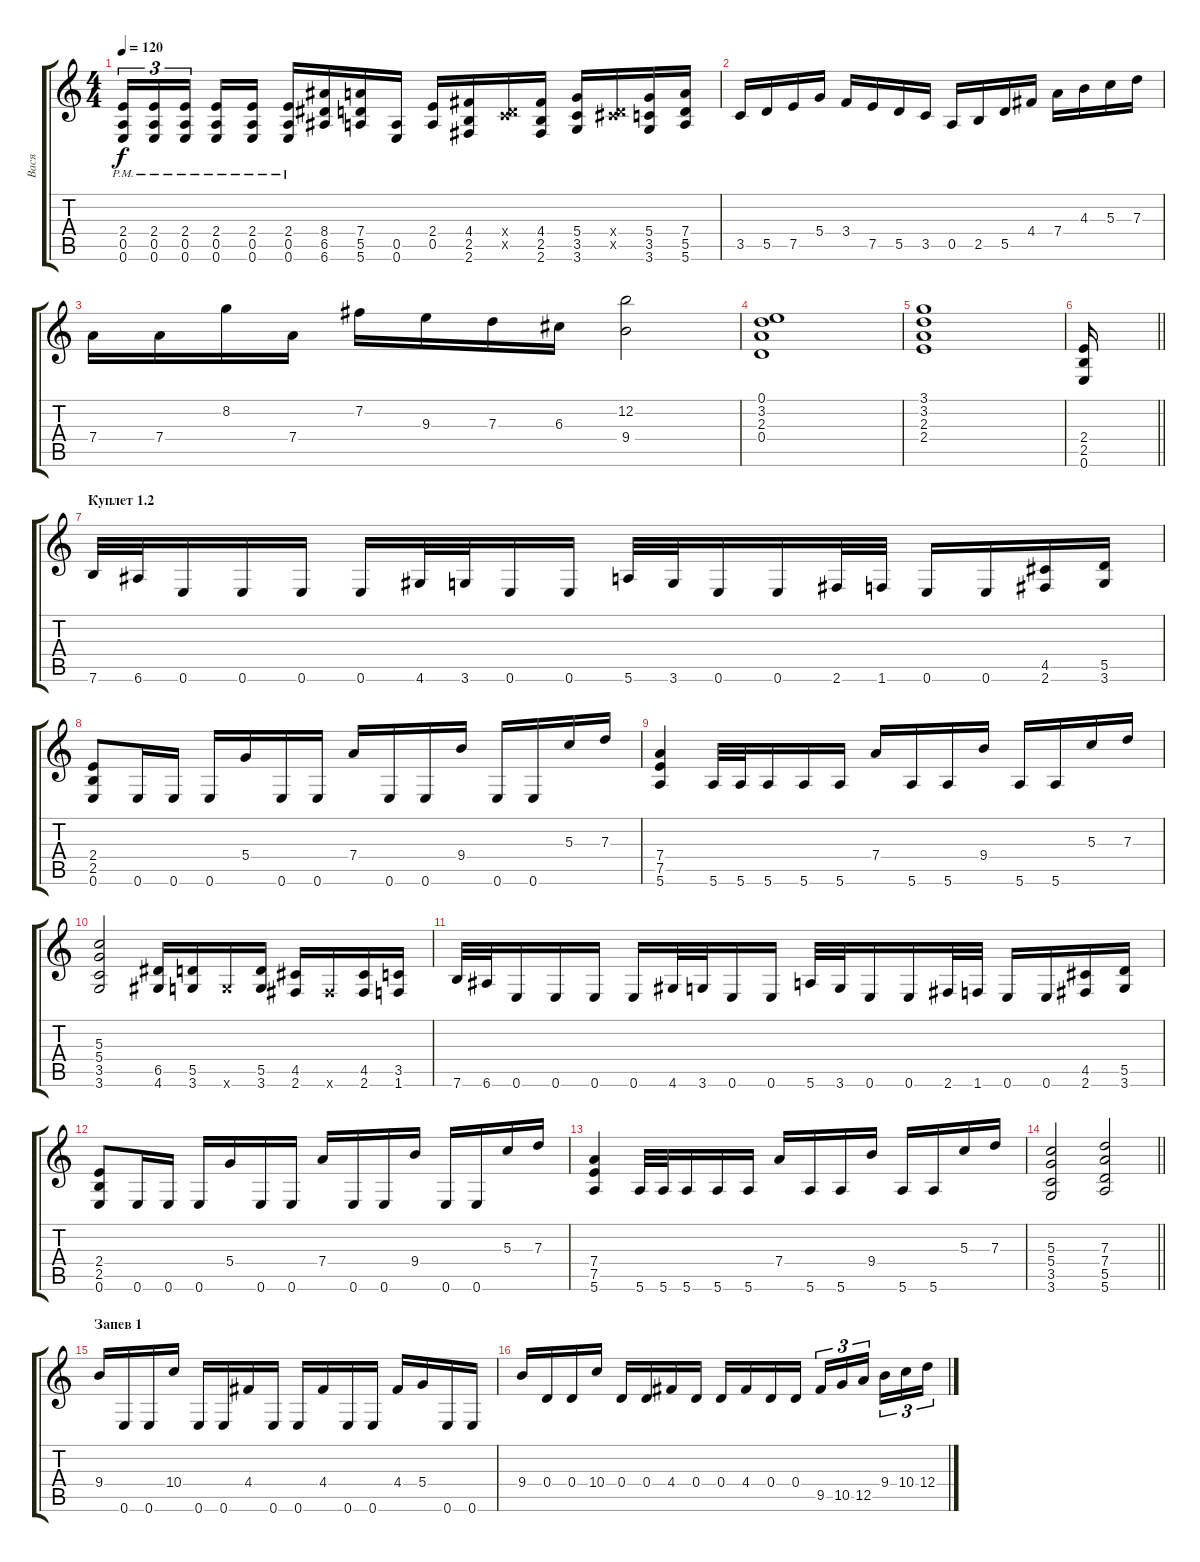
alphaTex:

\track ("Вася" "Вася") {instrument distortionguitar}
\staff {score tabs}
\tuning (E4 B3 G3 D3 A2 E2) {hide}
\ts (4 4)
\tempo 120
\clef g2
\ks c
(2.4 0.5{pm} 0.6).16{tu (3 2) dy f} (2.4 0.5{pm} 0.6).16{tu (3 2)} (2.4 0.5{pm} 0.6).16{tu (3 2) beam splitsecondary} (2.4 0.5{pm} 0.6).16 (2.4 0.5{pm} 0.6).16 (2.4 0.5{pm} 0.6).16 (8.4 6.5 6.6).16 (7.4 5.5 5.6).16 (0.5 0.6).16 (2.4 0.5).16 (4.4 2.5 2.6).16 (0.4{x} 3.5{x}).16 (4.4 2.5 2.6).16 (5.4 3.5 3.6).16 (0.4{x} 4.5{x}).16 (5.4 3.5 3.6).16 (7.4 5.5 5.6).16 |
3.5.16 5.5.16 7.5.16 5.4.16 3.4.16 7.5.16 5.5.16 3.5.16 0.5.16 2.5.16 5.5.16 4.4.16 7.4.16 4.3.16 5.3.16 7.3.16 |
7.4.16 7.4.16 8.2.16 7.4.16 7.2.16 9.3.16 7.3.16 6.3.16 (12.2 9.4).2 |
(0.1 3.2 2.3 0.4).1 |
(3.1 3.2 2.3 2.4).1 |
\barLineRight lightlight
(2.4 2.5 0.6).16 |
\section ("" "Куплет 1.2")
7.6.32 6.6.32 0.6.16 0.6.16 0.6.16 0.6.16 4.6.32 3.6.32 0.6.16 0.6.16 5.6.32 3.6.32 0.6.16 0.6.16 2.6.32 1.6.32 0.6.16 0.6.16 (4.5 2.6).16 (5.5 3.6).16 |
(2.4 2.5 0.6).8 0.6.16 0.6.16 0.6.16 5.4.16 0.6.16 0.6.16 7.4.16 0.6.16 0.6.16 9.4.16 0.6.16 0.6.16 5.3.16 7.3.16 |
(7.4 7.5 5.6).4 5.6.32 5.6.32 5.6.16 5.6.16 5.6.16 7.4.16 5.6.16 5.6.16 9.4.16 5.6.16 5.6.16 5.3.16 7.3.16 |
(5.3 5.4 3.5 3.6).2 (6.5 4.6).16 (5.5 3.6).16 3.6{x}.16 (5.5 3.6).16 (4.5 2.6).16 2.6{x}.16 (4.5 2.6).16 (3.5 1.6).16 |
7.6.32 6.6.32 0.6.16 0.6.16 0.6.16 0.6.16 4.6.32 3.6.32 0.6.16 0.6.16 5.6.32 3.6.32 0.6.16 0.6.16 2.6.32 1.6.32 0.6.16 0.6.16 (4.5 2.6).16 (5.5 3.6).16 |
(2.4 2.5 0.6).8 0.6.16 0.6.16 0.6.16 5.4.16 0.6.16 0.6.16 7.4.16 0.6.16 0.6.16 9.4.16 0.6.16 0.6.16 5.3.16 7.3.16 |
(7.4 7.5 5.6).4 5.6.32 5.6.32 5.6.16 5.6.16 5.6.16 7.4.16 5.6.16 5.6.16 9.4.16 5.6.16 5.6.16 5.3.16 7.3.16 |
\barLineRight lightlight
(5.3 5.4 3.5 3.6).2 (7.3 7.4 5.5 5.6).2 |
\section ("" "Запев 1")
9.4.16 0.6.16 0.6.16 10.4.16 0.6.16 0.6.16 4.4.16 0.6.16 0.6.16 4.4.16 0.6.16 0.6.16 4.4.16 5.4.16 0.6.16 0.6.16 |
9.4.16 0.4.16 0.4.16 10.4.16 0.4.16 0.4.16 4.4.16 0.4.16 0.4.16 4.4.16 0.4.16 0.4.16 9.5.16{tu (3 2)} 10.5.16{tu (3 2)} 12.5.16{tu (3 2) beam splitsecondary} 9.4.16{tu (3 2)} 10.4.16{tu (3 2)} 12.4.16{tu (3 2)}
